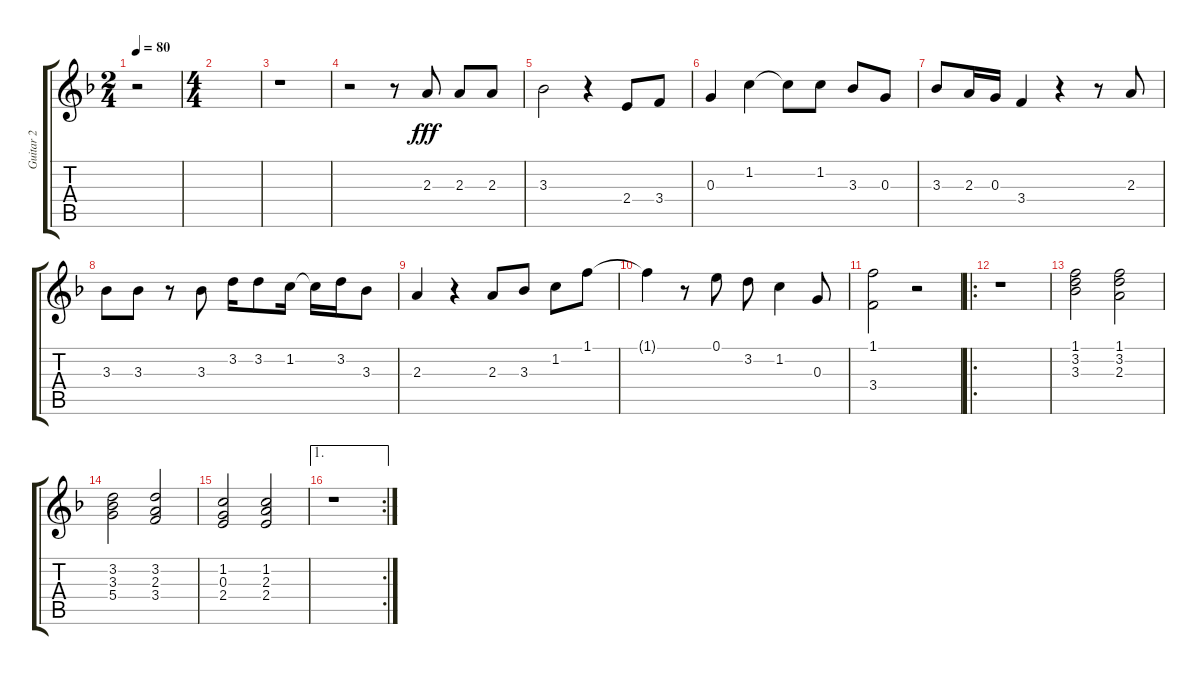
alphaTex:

\track ("Guitar 2" "Guitar 2") {mute instrument acousticguitarnylon}
\staff {score tabs}
\tuning (E4 B3 G3 D3 A2 E2) {hide}
\ts (2 4)
\tempo 80
\clef g2
\ks f
r.2{dy fff} |
\ts (4 4)
|
r.1 |
r.2 r.8 2.3.8 2.3.8 2.3.8 |
3.3.2 r.4 2.4.8 3.4.8 |
0.3.4 1.2.4 1.2{t}.8 1.2.8 3.3.8 0.3.8 |
3.3.8 2.3.16 0.3.16 3.4.4 r.4 r.8 2.3.8 |
3.3.8 3.3.8 r.8 3.3.8 3.2.16 3.2.8 1.2.16 1.2{t}.16 3.2.16 3.3.8 |
2.3.4 r.4 2.3.8 3.3.8 1.2.8 1.1.8 |
1.1{t}.4 r.8 0.1.8 3.2.8 1.2.4 0.3.8 |
(1.1 3.4).2 r.2 |
\ro
r.1 |
(1.1 3.2 3.3).2 (1.1 3.2 2.3).2 |
(3.2 3.3 5.4).2 (3.2 2.3 3.4).2 |
(1.2 0.3 2.4).2 (1.2 2.3 2.4).2 |
\ae 1
\rc 2
r.1
